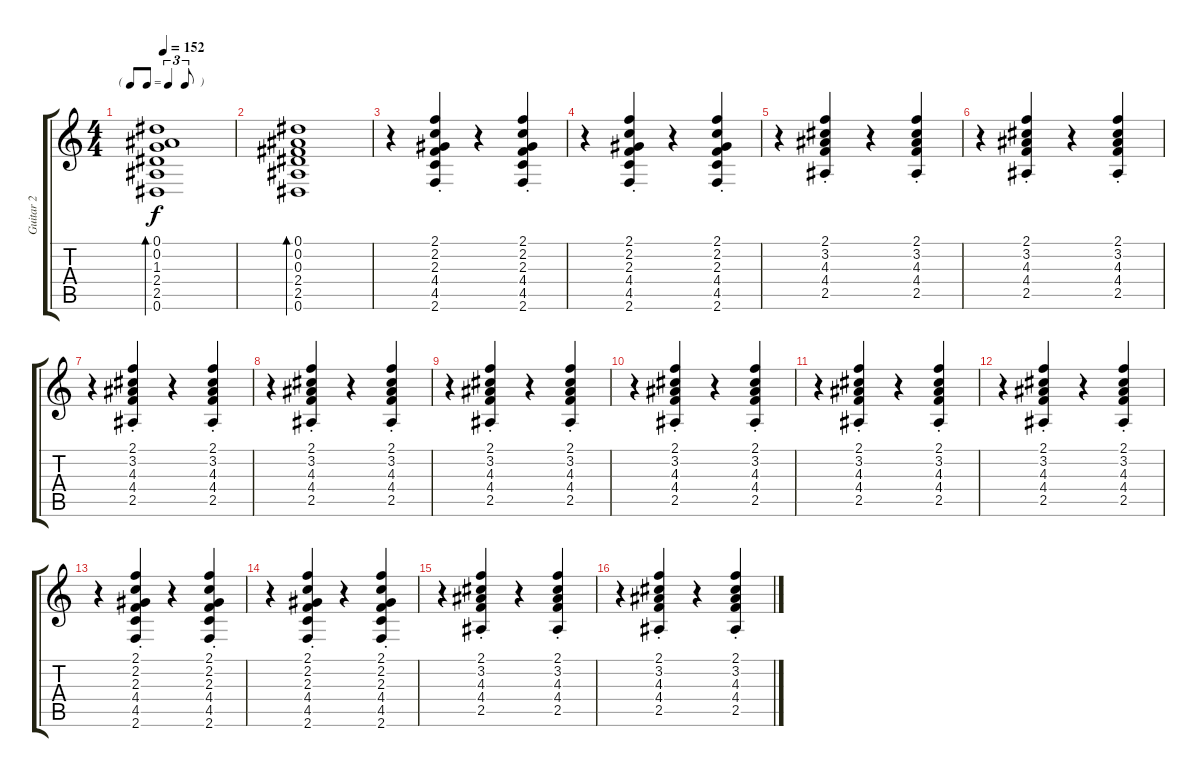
\track ("Guitar 2" "Guitar 2") {instrument electricguitarclean}
\staff {score tabs}
\tuning (Eb4 Bb3 Gb3 Db3 Ab2 Eb2) {hide}
\ts (4 4)
\tf triplet8th
\tempo 152
\clef g2
\ks c
(0.1 0.2 1.3 2.4 2.5 0.6).1{bd 240 dy f} |
(0.1 0.2 0.3 2.4 2.5 0.6).1{bd 240} |
r.4 (2.1{st} 2.2{st} 2.3{st} 4.4{st} 4.5{st} 2.6{st}).4 r.4 (2.1{st} 2.2{st} 2.3{st} 4.4{st} 4.5{st} 2.6{st}).4 |
r.4 (2.1{st} 2.2{st} 2.3{st} 4.4{st} 4.5{st} 2.6{st}).4 r.4 (2.1{st} 2.2{st} 2.3{st} 4.4{st} 4.5{st} 2.6{st}).4 |
r.4 (2.1{st} 3.2{st} 4.3{st} 4.4{st} 2.5{st}).4 r.4 (2.1{st} 3.2{st} 4.3{st} 4.4{st} 2.5{st}).4 |
r.4 (2.1{st} 3.2{st} 4.3{st} 4.4{st} 2.5{st}).4 r.4 (2.1{st} 3.2{st} 4.3{st} 4.4{st} 2.5{st}).4 |
r.4 (2.1{st} 3.2{st} 4.3{st} 4.4{st} 2.5{st}).4 r.4 (2.1{st} 3.2{st} 4.3{st} 4.4{st} 2.5{st}).4 |
r.4 (2.1{st} 3.2{st} 4.3{st} 4.4{st} 2.5{st}).4 r.4 (2.1{st} 3.2{st} 4.3{st} 4.4{st} 2.5{st}).4 |
r.4 (2.1{st} 3.2{st} 4.3{st} 4.4{st} 2.5{st}).4 r.4 (2.1{st} 3.2{st} 4.3{st} 4.4{st} 2.5{st}).4 |
r.4 (2.1{st} 3.2{st} 4.3{st} 4.4{st} 2.5{st}).4 r.4 (2.1{st} 3.2{st} 4.3{st} 4.4{st} 2.5{st}).4 |
r.4 (2.1{st} 3.2{st} 4.3{st} 4.4{st} 2.5{st}).4 r.4 (2.1{st} 3.2{st} 4.3{st} 4.4{st} 2.5{st}).4 |
r.4 (2.1{st} 3.2{st} 4.3{st} 4.4{st} 2.5{st}).4 r.4 (2.1{st} 3.2{st} 4.3{st} 4.4{st} 2.5{st}).4 |
r.4 (2.1{st} 2.2{st} 2.3{st} 4.4{st} 4.5{st} 2.6{st}).4 r.4 (2.1{st} 2.2{st} 2.3{st} 4.4{st} 4.5{st} 2.6{st}).4 |
r.4 (2.1{st} 2.2{st} 2.3{st} 4.4{st} 4.5{st} 2.6{st}).4 r.4 (2.1{st} 2.2{st} 2.3{st} 4.4{st} 4.5{st} 2.6{st}).4 |
r.4 (2.1{st} 3.2{st} 4.3{st} 4.4{st} 2.5{st}).4 r.4 (2.1{st} 3.2{st} 4.3{st} 4.4{st} 2.5{st}).4 |
r.4 (2.1{st} 3.2{st} 4.3{st} 4.4{st} 2.5{st}).4 r.4 (2.1{st} 3.2{st} 4.3{st} 4.4{st} 2.5{st}).4
